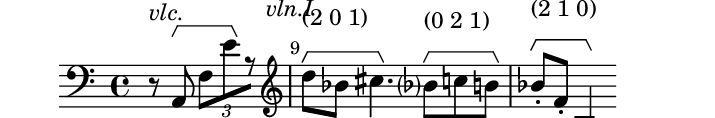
\version "2.10.33"

\include "../config/lib.ly"

\score {
  \new Staff {
    \time 4/4
    \relative c {
      \set Score.currentBarNumber = #9
      \bar ""
      \override Score.BarNumber #'break-visibility = #end-of-line-invisible
      \partial 2
      \clef bass
      \bracketUp
      r8^\markup{\italic{vlc.}}
      \override TextScript #'extra-offset = #'( 0 . 4 )
      a8\startGroup^\markup{(0 1 2)} \times 2/3 {f'8[ e'\stopGroup \once \override TextScript #'extra-offset = #'( 2 . 2 ) r^\markup{\italic{vln.I}}]} \revert TextScript #'extra-offset
      \clef treble
      \override TextScript #'extra-offset = #'( 0 . 1.5 )
      d'8\startGroup^\markup{(2 0 1)} bes cis4.\stopGroup 
      bes?8\startGroup^\markup{(0 2 1)} c b\stopGroup
      \revert Score.BarNumber #'break-visibility
      \override TextScript #'extra-offset = #'( 0 . 1.5 )
      bes-.\startGroup^\markup{(2 1 0)} f-. a,4-.\stopGroup
    }
  }
  \layout {
    \context {
      \Staff \consists "Horizontal_bracket_engraver"
    }
  }
}
\paper {
  paper-width = 12.1\cm
  paper-height = 2\cm
  line-width = 13\cm
  top-margin = -.4\cm
  left-margin = -1.2\cm
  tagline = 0
  indent = 0
}
